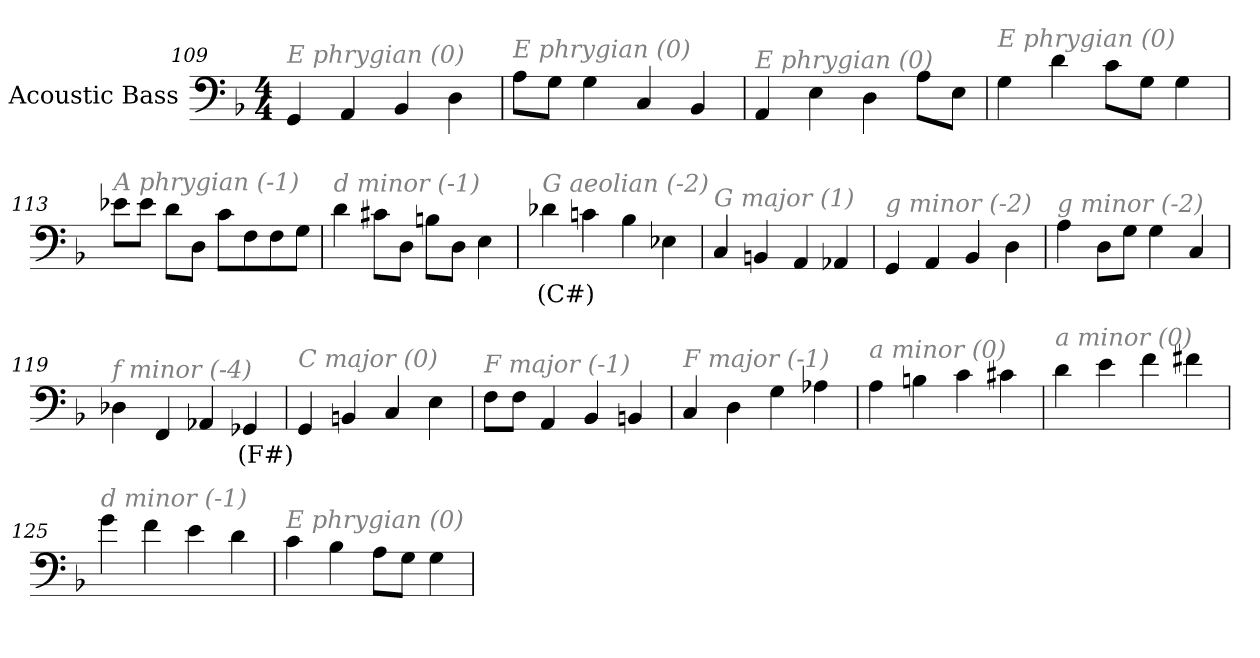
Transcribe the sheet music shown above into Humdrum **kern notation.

**kern	**text
*part1	*part1
*staff1	*staff1
*I"Acoustic Bass	*
*clefF4	*
*ITrd7c12	*
*k[b-]	*
*F:	*
*M4/4	*
=109	=109
!LO:TX:i:color=#808080:t=E phrygian (0)	!
4GGG	.
4AAA	.
4BBB-	.
4DD	.
=110	=110
!LO:TX:i:color=#808080:t=E phrygian (0)	!
8AAL	.
8GGJ	.
4GG	.
4CC	.
4BBB-	.
=111	=111
!LO:TX:i:color=#808080:t=E phrygian (0)	!
4AAA	.
4EE	.
4DD	.
8AAL	.
8EEJ	.
=112	=112
!LO:TX:i:color=#808080:t=E phrygian (0)	!
4GG	.
4D	.
8CL	.
8GGJ	.
4GG	.
=113	=113
!LO:TX:i:color=#808080:t=A phrygian (-1)	!
8E-XL	.
8E-J	.
8DL	.
8DDJ	.
8CL	.
8FF	.
8FF	.
8GGJ	.
=114	=114
!LO:TX:i:color=#808080:t=d minor (-1)	!
4D	.
8C#XL	.
8DDJ	.
8BBnL	.
8DDJ	.
4EE	.
=115	=115
!LO:TX:i:color=#808080:t=G aeolian (-2)	!
4D-Xi	(C#)
4Cn	.
4BB-	.
4EE-X	.
=116	=116
!LO:TX:i:color=#808080:t=G major (1)	!
4CC	.
4BBBn	.
4AAA	.
4AAA-X	.
=117	=117
!LO:TX:i:color=#808080:t=g minor (-2)	!
4GGG	.
4AAA	.
4BBB-	.
4DD	.
=118	=118
!LO:TX:i:color=#808080:t=g minor (-2)	!
4AA	.
8DDL	.
8GGJ	.
4GG	.
4CC	.
=119	=119
!LO:TX:i:color=#808080:t=f minor (-4)	!
4DD-X	.
4FFF	.
4AAA-X	.
4GGG-Xi	(F#)
=120	=120
!LO:TX:i:color=#808080:t=C major (0)	!
4GGG	.
4BBBn	.
4CC	.
4EE	.
=121	=121
!LO:TX:i:color=#808080:t=F major (-1)	!
8FFL	.
8FFJ	.
4AAA	.
4BBB-	.
4BBBn	.
=122	=122
!LO:TX:i:color=#808080:t=F major (-1)	!
4CC	.
4DD	.
4GG	.
4AA-X	.
=123	=123
!LO:TX:i:color=#808080:t=a minor (0)	!
4AA	.
4BBn	.
4C	.
4C#X	.
=124	=124
!LO:TX:i:color=#808080:t=a minor (0)	!
4D	.
4E	.
4F	.
4F#X	.
=125	=125
!LO:TX:i:color=#808080:t=d minor (-1)	!
4G	.
4F	.
4E	.
4D	.
=126	=126
!LO:TX:i:color=#808080:t=E phrygian (0)	!
4C	.
4BB-	.
8AAL	.
8GGJ	.
4GG	.
=	=
*-	*-
